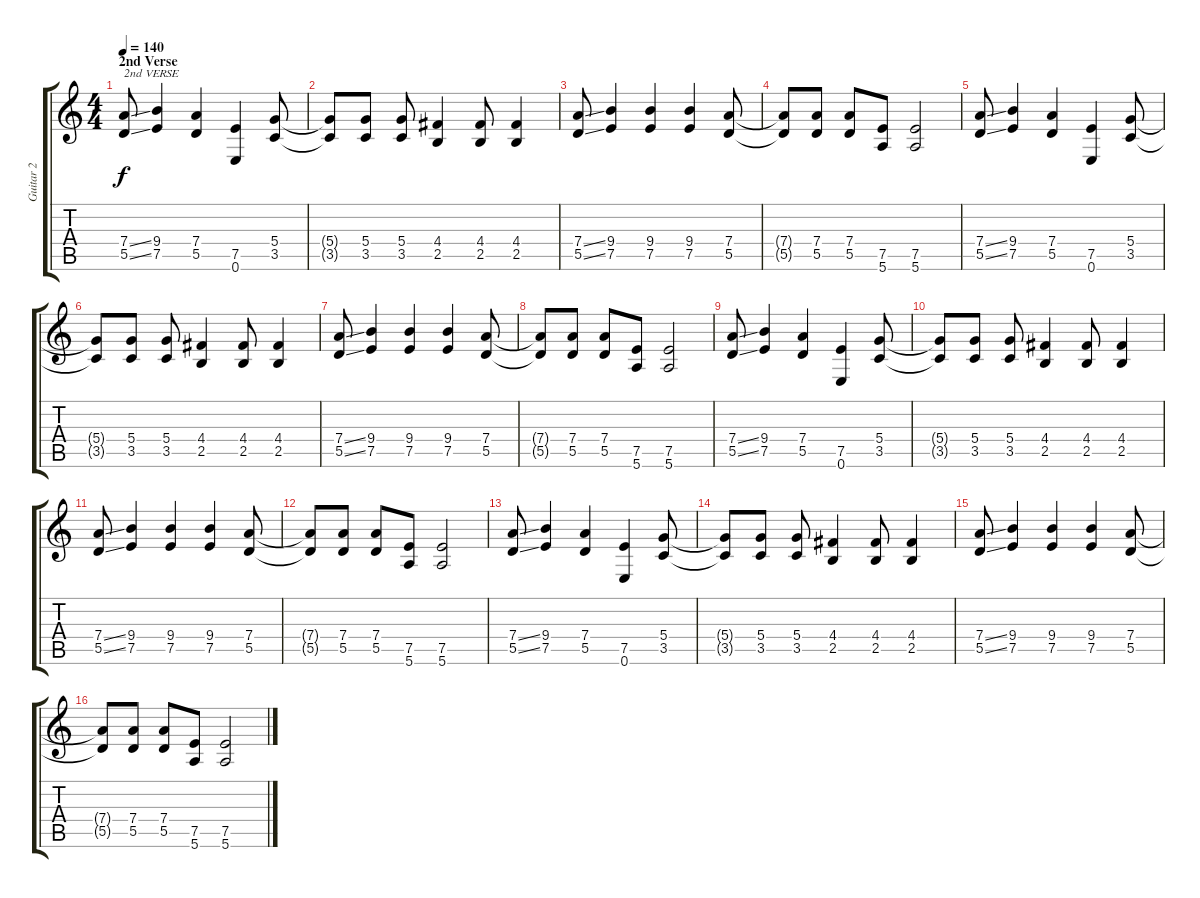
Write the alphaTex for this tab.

\track ("Guitar 2" "Guitar 2") {instrument overdrivenguitar}
\staff {score tabs}
\tuning (E4 B3 G3 D3 A2 E2) {hide}
\ts (4 4)
\section ("" "2nd Verse")
\tempo 140
\clef g2
\ks c
(7.4{ss} 5.5{ss}).8{txt "2nd VERSE" dy f} (9.4 7.5).4 (7.4 5.5).4 (7.5 0.6).4 (5.4 3.5).8 |
(5.4{t} 3.5{t}).8 (5.4 3.5).8 (5.4 3.5).8 (4.4 2.5).4 (4.4 2.5).8 (4.4 2.5).4 |
(7.4{ss} 5.5{ss}).8 (9.4 7.5).4 (9.4 7.5).4 (9.4 7.5).4 (7.4 5.5).8 |
(7.4{t} 5.5{t}).8 (7.4 5.5).8 (7.4 5.5).8 (7.5 5.6).8 (7.5 5.6).2 |
(7.4{ss} 5.5{ss}).8 (9.4 7.5).4 (7.4 5.5).4 (7.5 0.6).4 (5.4 3.5).8 |
(5.4{t} 3.5{t}).8 (5.4 3.5).8 (5.4 3.5).8 (4.4 2.5).4 (4.4 2.5).8 (4.4 2.5).4 |
(7.4{ss} 5.5{ss}).8 (9.4 7.5).4 (9.4 7.5).4 (9.4 7.5).4 (7.4 5.5).8 |
(7.4{t} 5.5{t}).8 (7.4 5.5).8 (7.4 5.5).8 (7.5 5.6).8 (7.5 5.6).2 |
(7.4{ss} 5.5{ss}).8 (9.4 7.5).4 (7.4 5.5).4 (7.5 0.6).4 (5.4 3.5).8 |
(5.4{t} 3.5{t}).8 (5.4 3.5).8 (5.4 3.5).8 (4.4 2.5).4 (4.4 2.5).8 (4.4 2.5).4 |
(7.4{ss} 5.5{ss}).8 (9.4 7.5).4 (9.4 7.5).4 (9.4 7.5).4 (7.4 5.5).8 |
(7.4{t} 5.5{t}).8 (7.4 5.5).8 (7.4 5.5).8 (7.5 5.6).8 (7.5 5.6).2 |
(7.4{ss} 5.5{ss}).8 (9.4 7.5).4 (7.4 5.5).4 (7.5 0.6).4 (5.4 3.5).8 |
(5.4{t} 3.5{t}).8 (5.4 3.5).8 (5.4 3.5).8 (4.4 2.5).4 (4.4 2.5).8 (4.4 2.5).4 |
(7.4{ss} 5.5{ss}).8 (9.4 7.5).4 (9.4 7.5).4 (9.4 7.5).4 (7.4 5.5).8 |
(7.4{t} 5.5{t}).8 (7.4 5.5).8 (7.4 5.5).8 (7.5 5.6).8 (7.5 5.6).2
